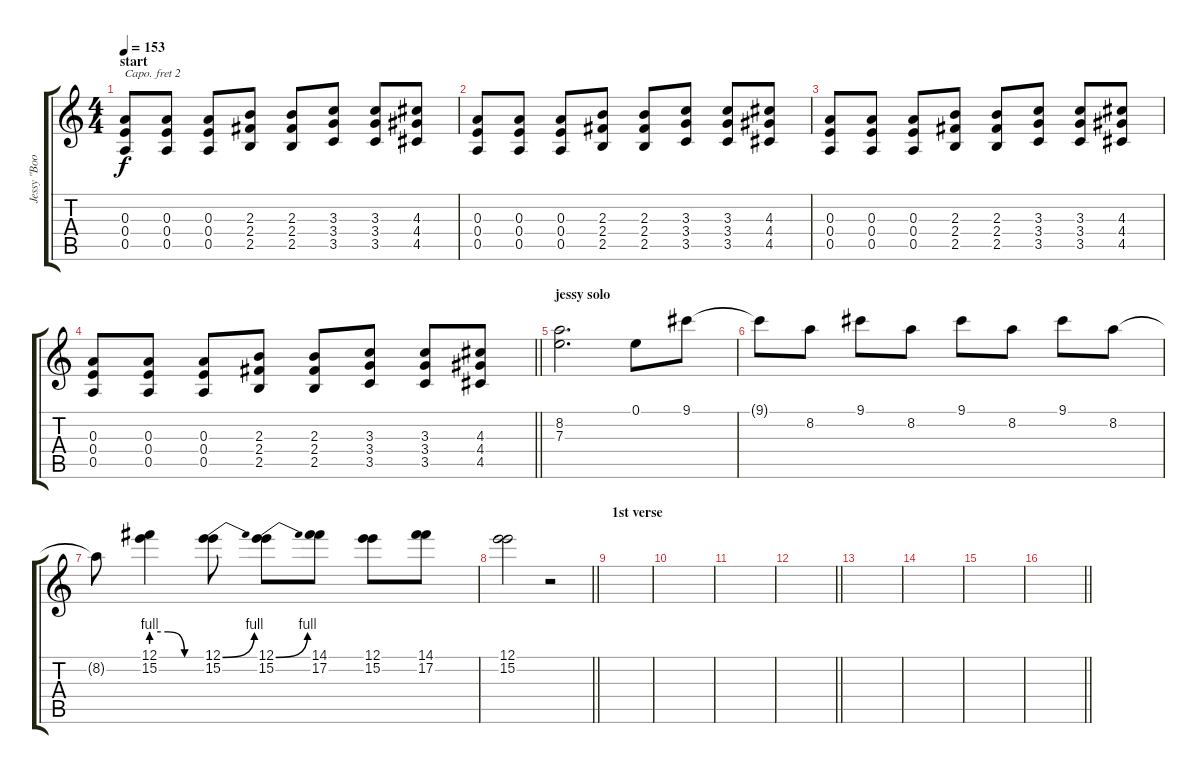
\track ("Jessy \"Boots Electric\" Hughes" "Jessy \"Boo") {instrument distortionguitar}
\staff {score tabs}
\capo 2
\tuning (D4 B3 G3 D3 G2 G2) {hide}
\ts (4 4)
\section ("" "start")
\tempo 153
\clef g2
\ks c
(0.3 0.4 0.5).8{dy f} (0.3 0.4 0.5).8 (0.3 0.4 0.5).8 (2.3 2.4 2.5).8 (2.3 2.4 2.5).8 (3.3 3.4 3.5).8 (3.3 3.4 3.5).8 (4.3 4.4 4.5).8 |
(0.3 0.4 0.5).8 (0.3 0.4 0.5).8 (0.3 0.4 0.5).8 (2.3 2.4 2.5).8 (2.3 2.4 2.5).8 (3.3 3.4 3.5).8 (3.3 3.4 3.5).8 (4.3 4.4 4.5).8 |
(0.3 0.4 0.5).8 (0.3 0.4 0.5).8 (0.3 0.4 0.5).8 (2.3 2.4 2.5).8 (2.3 2.4 2.5).8 (3.3 3.4 3.5).8 (3.3 3.4 3.5).8 (4.3 4.4 4.5).8 |
\barLineRight lightlight
(0.3 0.4 0.5).8 (0.3 0.4 0.5).8 (0.3 0.4 0.5).8 (2.3 2.4 2.5).8 (2.3 2.4 2.5).8 (3.3 3.4 3.5).8 (3.3 3.4 3.5).8 (4.3 4.4 4.5).8 |
\section ("" "jessy solo")
(8.2 7.3).2{d} 0.1.8 9.1.8 |
9.1{t}.8 8.2.8 9.1.8 8.2.8 9.1.8 8.2.8 9.1.8 8.2.8 |
8.2{t}.8 (12.1{be (custom 0 4 20 4 40 0 60 0)} 15.2).4 (12.1{be (bend 0 0 60 4)} 15.2).8 (12.1{be (bend 0 0 60 4)} 15.2).8 (14.1 17.2).8 (12.1 15.2).8 (14.1 17.2).8 |
\barLineRight lightlight
(12.1 15.2).2 r.2 |
\section ("" "1st verse")
|
|
|
\barLineRight lightlight
|
\section ("" "")
|
|
|
\barLineRight lightlight
